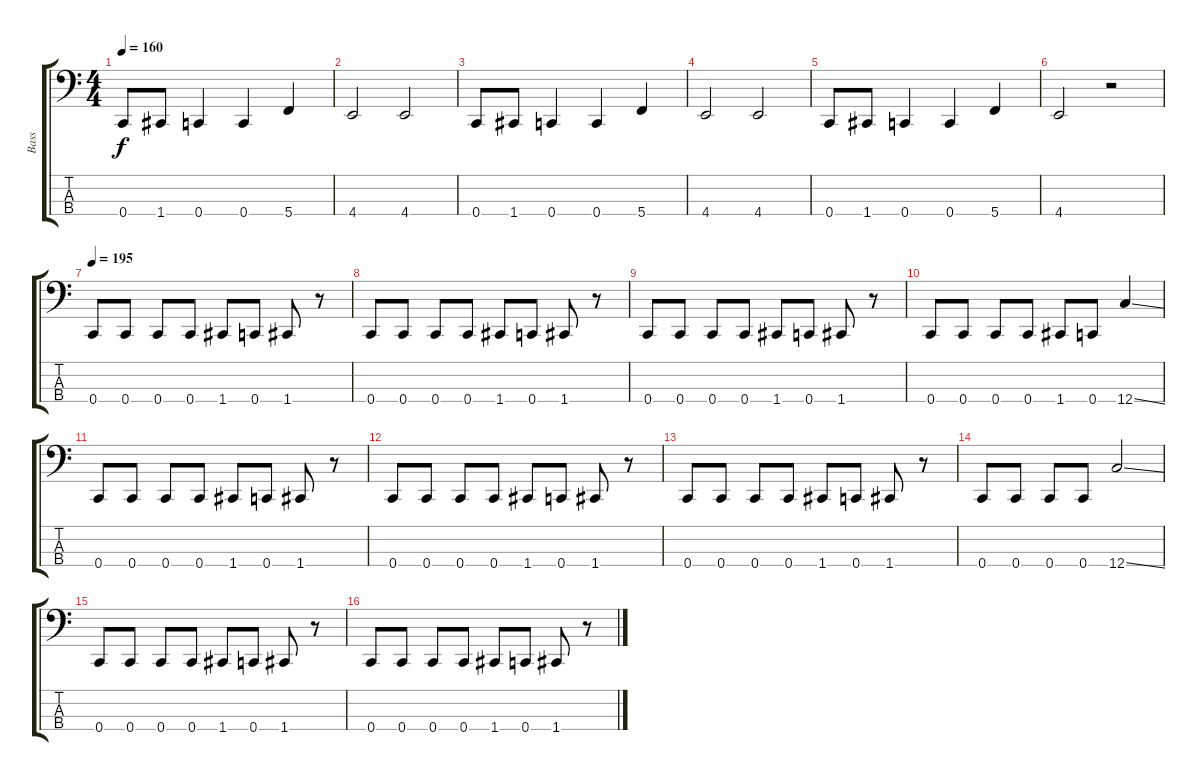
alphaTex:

\track ("Bass" "Bass") {instrument electricbasspick}
\staff {score tabs}
\tuning (F2 C2 G1 C1) {hide}
\ts (4 4)
\tempo 160
\clef f4
\ks c
0.4.8{dy f} 1.4.8 0.4.4 0.4.4 5.4.4 |
4.4.2 4.4.2 |
0.4.8 1.4.8 0.4.4 0.4.4 5.4.4 |
4.4.2 4.4.2 |
0.4.8 1.4.8 0.4.4 0.4.4 5.4.4 |
4.4.2 r.2 |
\tempo 195
0.4.8 0.4.8 0.4.8 0.4.8 1.4.8 0.4.8 1.4.8 r.8 |
0.4.8 0.4.8 0.4.8 0.4.8 1.4.8 0.4.8 1.4.8 r.8 |
0.4.8 0.4.8 0.4.8 0.4.8 1.4.8 0.4.8 1.4.8 r.8 |
0.4.8 0.4.8 0.4.8 0.4.8 1.4.8 0.4.8 12.4{ss}.4 |
0.4.8 0.4.8 0.4.8 0.4.8 1.4.8 0.4.8 1.4.8 r.8 |
0.4.8 0.4.8 0.4.8 0.4.8 1.4.8 0.4.8 1.4.8 r.8 |
0.4.8 0.4.8 0.4.8 0.4.8 1.4.8 0.4.8 1.4.8 r.8 |
0.4.8 0.4.8 0.4.8 0.4.8 12.4{ss}.2 |
0.4.8 0.4.8 0.4.8 0.4.8 1.4.8 0.4.8 1.4.8 r.8 |
0.4.8 0.4.8 0.4.8 0.4.8 1.4.8 0.4.8 1.4.8 r.8
